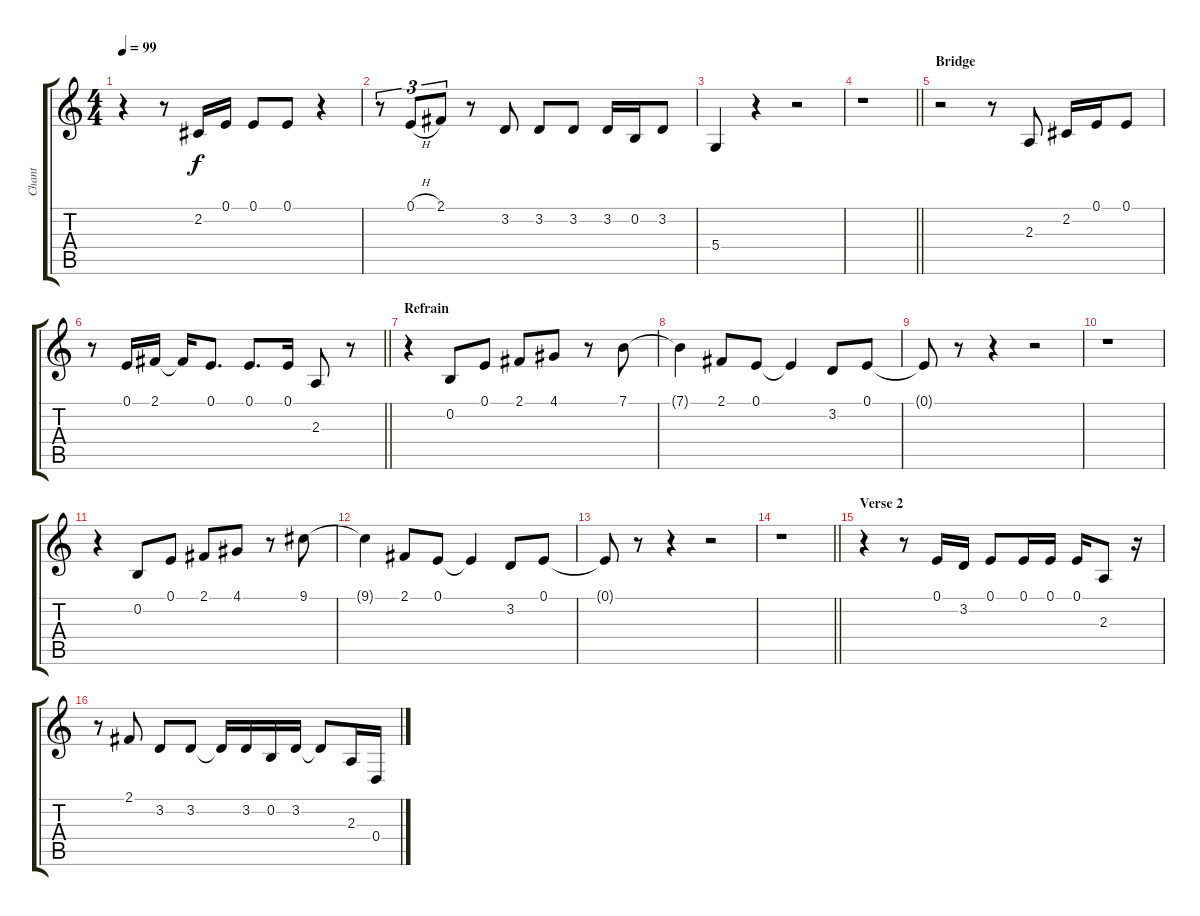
\track ("Chant" "Chant") {instrument oboe}
\staff {score tabs}
\tuning (E4 B3 G3 D3 A2 E2) {hide}
\ts (4 4)
\tempo 99
\clef g2
\ks c
r.4{dy mp} r.8 2.2.16{dy f} 0.1.16 0.1.8 0.1.8 r.4 |
r.8{tu (3 2)} 0.1{h}.8{tu (3 2)} 2.1.8{tu (3 2)} r.8 3.2.8 3.2.8 3.2.8 3.2.16 0.2.16 3.2.8 |
5.4.4 r.4 r.2 |
\barLineRight lightlight
r.1 |
\section ("" "Bridge")
r.2 r.8 2.3.8 2.2.16 0.1.16 0.1.8 |
\barLineRight lightlight
r.8 0.1.16 2.1.16 2.1{t}.16 0.1.8{d} 0.1.8{d} 0.1.16 2.3.8 r.8 |
\section ("" "Refrain")
r.4 0.2.8 0.1.8 2.1.8 4.1.8 r.8 7.1.8 |
7.1{t}.4 2.1.8 0.1.8 0.1{t}.4 3.2.8 0.1.8 |
0.1{t}.8 r.8 r.4 r.2 |
r.1 |
r.4 0.2.8 0.1.8 2.1.8 4.1.8 r.8 9.1.8 |
9.1{t}.4 2.1.8 0.1.8 0.1{t}.4 3.2.8 0.1.8 |
0.1{t}.8 r.8 r.4 r.2 |
\barLineRight lightlight
r.1 |
\section ("" "Verse 2")
r.4 r.8 0.1.16 3.2.16 0.1.8 0.1.16 0.1.16 0.1.16 2.3.8 r.16 |
r.8 2.1.8 3.2.8 3.2.8 3.2{t}.16 3.2.16 0.2.16 3.2.16 3.2{t}.8 2.3.16 0.4.16
